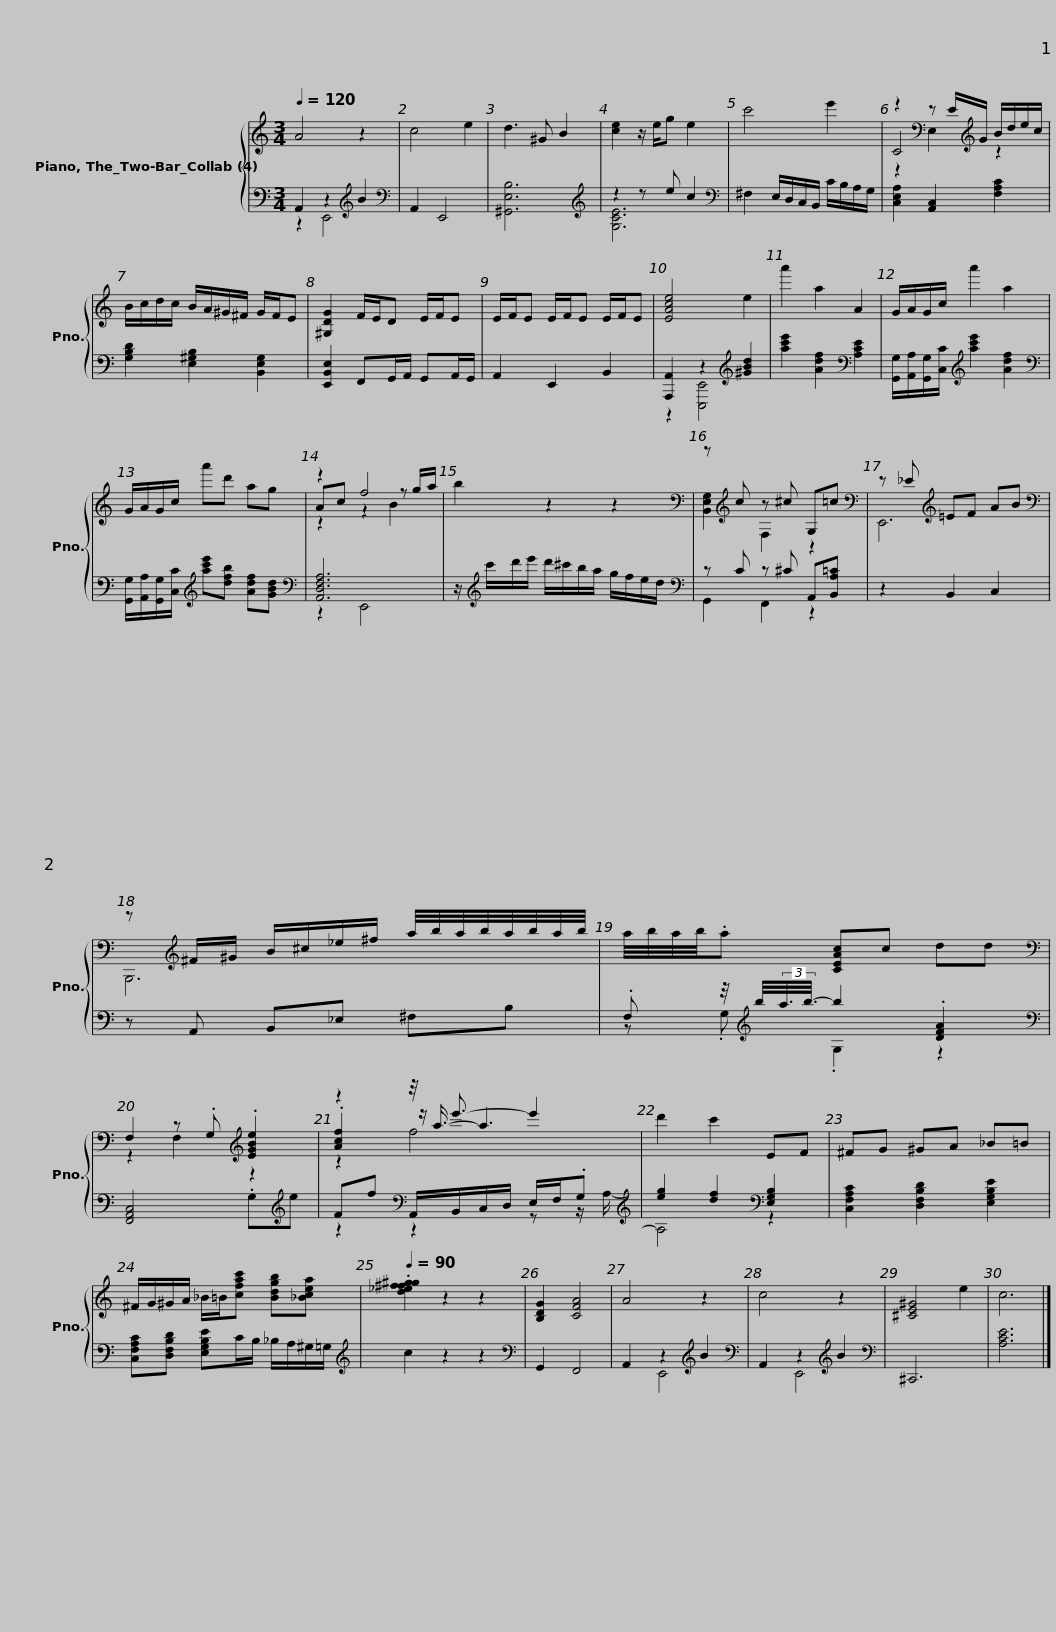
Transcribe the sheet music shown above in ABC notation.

X:1
%%score { ( 1 4 5 ) | ( 2 3 ) }
L:1/8
Q:1/4=120
M:3/4
I:linebreak $
K:C
V:1 treble
V:4 treble
V:5 treble
V:2 bass
V:3 bass
V:1
 A4 z2 | c4 e2 | d3 ^G B2 | [ce]2 z/ e/g e2 | c'4 e'2 | %5
 z2[K:bass] z E/[K:treble]G/ B/d/e/c/ |$ B/c/d/c/ B/A/^G/^F/ G/F/E | [^G,DG]2 F/E/D E/F/E | E/F/E E/F/E E/F/E | [EAce]4 e2 | %10
 a'2 a2 A2 |$ G/A/G/c/ a'2 a2 | G/A/G/c/ a'd' ag | z2 f4 | b2 z2 z2 |$ %15
[K:bass] z[K:treble] c z ^c G,=c |[K:bass] z _E[K:treble] =EF AB |[K:bass] z[K:treble] ^F/^G/ B/^c/_e/^f/ a/4b/4a/4b/4a/4b/4a/4b/4 |$ a/4b/4a/4b/4.a [CEAc]c dd |[K:bass] F,2 z .G,[K:treble] .[EGBe]2 | %20
 z2 z/4 a3/4- a3 |$ d'2 c'2 EF | ^FG ^GA _B=B | ^F/G/^G/A/ _B/=B/[cfac'] [Bdgb][_Bcea] |[Q:1/4=90] .[d_ef^fg^g]2 z2 z2 | %25
 [B,DG]2 [CFA]4 | A4 z2 |$ c4 z2 | [^CE^G]4 e2 | c6 |] %30
V:2
 A,,2 z2[K:treble] B2 |[K:bass] A,,2 E,,4 | [^G,,E,B,]6 |[K:treble] z2 z e c2 |[K:bass] ^F,2 E,/D,/C,/B,,/ C/B,/A,/G,/ | %5
 [C,E,A,]2 [A,,C,]2 [F,A,C]2 |$ [G,B,D]2 [E,^G,B,]2 [B,,E,G,]2 | [E,,B,,E,]2 F,,G,,/A,,/ G,,A,,/G,,/ | A,,2 E,,2 B,,2 | [A,,,A,,]2 z2[K:treble] [^GBd]2 | %10
 [ac'e']2 [Adf]2[K:bass] [A,CE]2 |$ [G,,G,]/[A,,A,]/[G,,G,]/[C,C]/[K:treble] [ac'e']2 [Adf]2 |[K:bass] [G,,G,]/[A,,A,]/[G,,G,]/[C,C]/[K:treble] [ac'e'][dfb] [Adf][GBd] |[K:bass] [A,,D,F,A,]6 | z/[K:treble] c'/d'/e'/ d'/^c'/b/a/ g/f/e/d/ |$ %15
[K:bass] z C z ^C A,,[B,,A,=C] | z2 B,,2 C,2 | z A,, B,,_E, ^F,B, |$ .F, z/4[K:treble] b/4(3:2:2a3/8b3/8- b2 .[DFA]2 |[K:bass] [F,,A,,C,]4 .G,[K:treble]e | %20
 Ff[K:bass] A,,/B,,/C,/D,/ E,/F,/.G,[K:treble] |$ [eg]2 [df]2[K:bass] [E,G,B,]2 | [C,F,A,C]2 [D,F,B,D]2 [E,G,B,E]2 | [C,F,A,C][D,F,B,D] [E,G,B,E]C/B,/ _B,/A,/^G,/=G,/ |[K:treble] c2 z2 z2 | %25
[K:bass] G,,2 F,,4 | A,,2 z2[K:treble] B2 |$[K:bass] A,,2 z2[K:treble] B2 |[K:bass] ^C,,6 | [A,CE]6 |] %30
V:3
 z2 E,,4[K:treble] |[K:bass] x6 | x6 |[K:treble] [G,CE]6 |[K:bass] x6 | %5
 x6 |$ x6 | x6 | x6 | z2 [E,,,E,,]4[K:treble] | %10
 x4[K:bass] x2 |$ x2[K:treble] x4 |[K:bass] x2[K:treble] x4 |[K:bass] z2 E,,4 | x/[K:treble] x11/2 |$ %15
[K:bass] G,,2 F,,2 z2 | x6 | x6 |$ z .G,[K:treble] .G,2 z2 |[K:bass] x5[K:treble] x | %20
 z2[K:bass] z2 z z/[K:treble] A,/- |$ A,4[K:bass] z2 | x6 | x6 |[K:treble] x6 | %25
[K:bass] x6 | x2 E,,4[K:treble] |$[K:bass] x2 E,,4[K:treble] |[K:bass] x6 | x6 |] %30
V:4
 x6 | x6 | x6 | x6 | x6 | %5
 C4[K:bass][K:treble] z2 |$ x6 | x6 | x6 | x6 | %10
 x6 |$ x6 | x6 | Ac z2 z g/a/ | x6 |$ %15
[K:bass] [B,,E,G,]2[K:treble] F,2 z2 |[K:bass] E,,6[K:treble] |[K:bass] B,,,6[K:treble] |$ x6 |[K:bass] z2 F,2[K:treble] z2 | %20
 .[Acf]2 z/ e'3/2- e'2 |$ x6 | x6 | x6 | x6 | %25
 x6 | x6 |$ x6 | x6 | x6 |] %30
V:5
 x6 | x6 | x6 | x6 | x6 | %5
 z2[K:bass] E,2[K:treble] z2 |$ x6 | x6 | x6 | x6 | %10
 x6 |$ x6 | x6 | z2 z2 B2 | x6 |$ %15
[K:bass] x[K:treble] x5 |[K:bass] x2[K:treble] x4 |[K:bass] x[K:treble] x5 |$ x6 |[K:bass] x4[K:treble] x2 | %20
 z2 f4 |$ x6 | x6 | x6 | x6 | %25
 x6 | x6 |$ x6 | x6 | x6 |] %30
